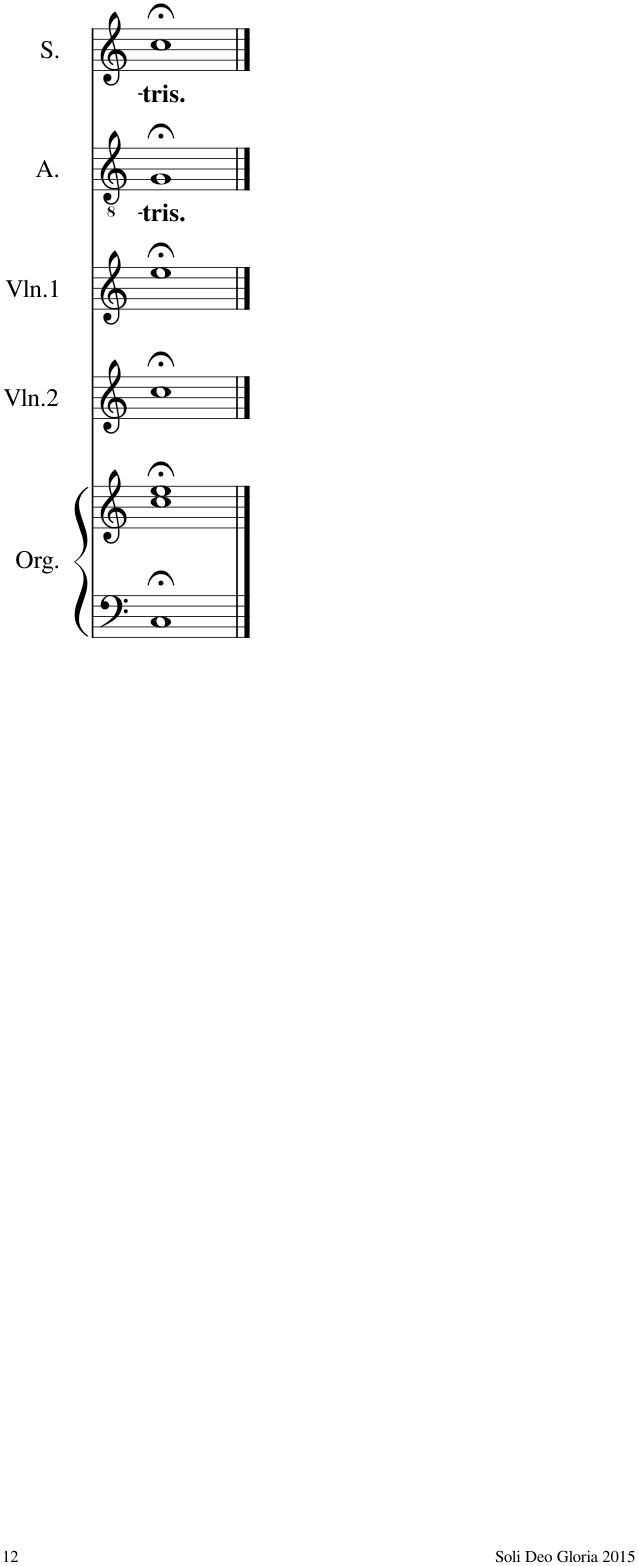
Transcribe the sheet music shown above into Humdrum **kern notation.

**kern	**kern	**kern	**kern	**kern	**text	**kern	**text
*part5	*part5	*part4	*part3	*part2	*part2	*part1	*part1
*staff6	*staff5	*staff4	*staff3	*staff2	*staff2	*staff1	*staff1
*I"Orgue	*	*I"Violon 2	*I"Violon 1	*I"Alto	*	*I"Soprano	*
*I'Org.	*	*I'Vln.2	*I'Vln.1	*I'A.	*	*I'S.	*
!!LO:PB:g=z
*clefF4	*clefG2	*clefG2	*clefG2	*clefGv2	*	*clefG2	*
*k[]	*k[]	*k[]	*k[]	*k[]	*	*k[]	*
*M4/4	*M4/4	*M4/4	*M4/4	*M4/4	*	*M4/4	*
*met(c)	*met(c)	*met(c)	*met(c)	*met(c)	*	*met(c)	*
=147	=147	=147	=147	=147	=147	=147	=147
!	!	!	!	!	!LO:LY:b	!	!LO:LY:b
1C;<	1cc;< 1ee;<	1cc;<	1ee;<	1G;<	-tris.	1cc;<	-tris.
==	==	==	==	==	==	==	==
*-	*-	*-	*-	*-	*-	*-	*-
